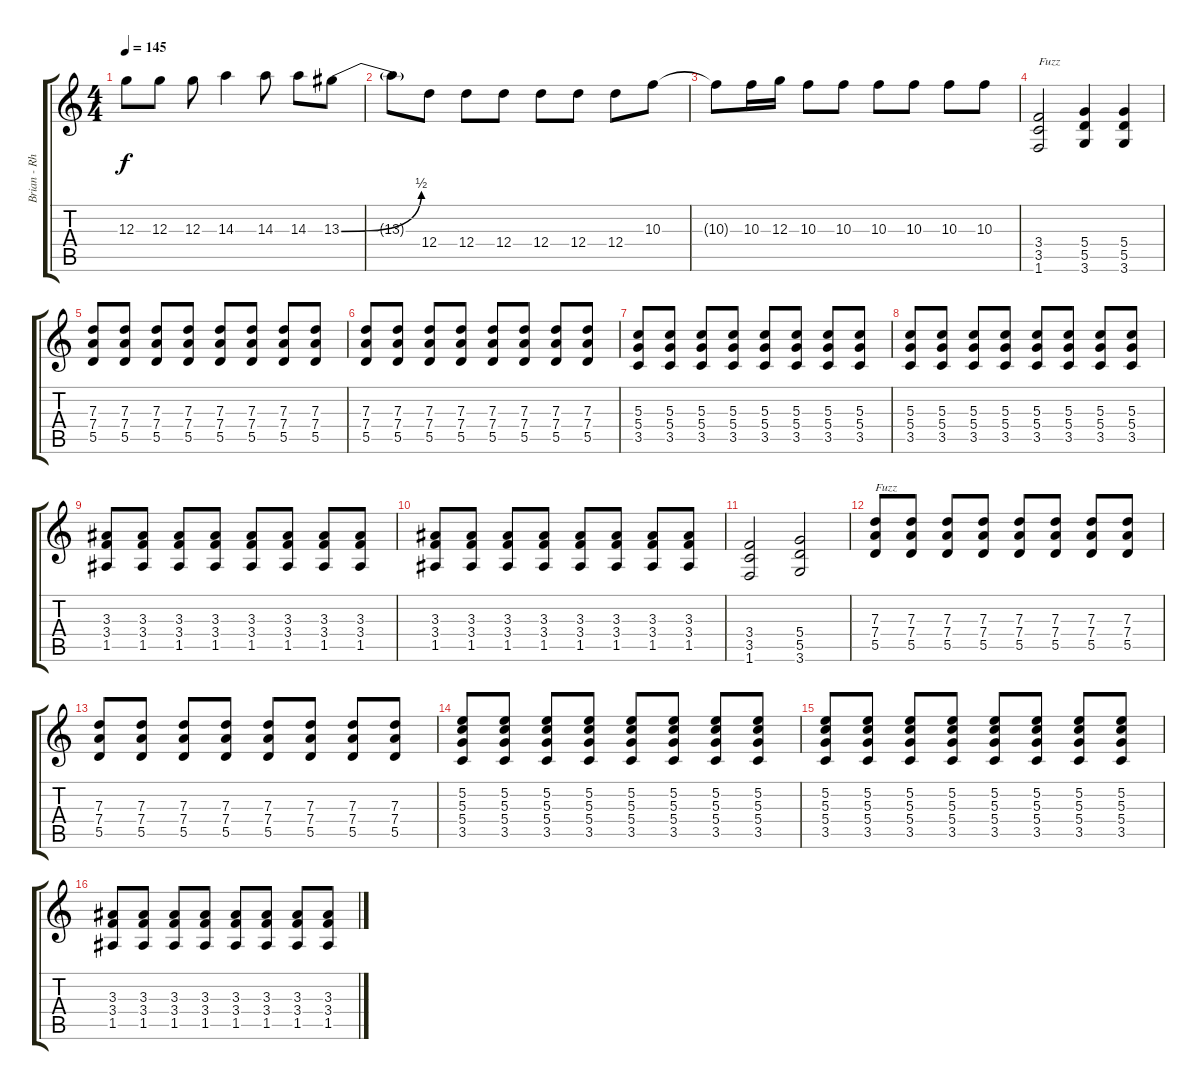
\track ("Brian - Rhythm Guitar" "Brian - Rh") {instrument electricguitarjazz}
\staff {score tabs}
\tuning (E4 B3 G3 D3 A2 E2) {hide}
\ts (4 4)
\tempo 145
\clef g2
\ks c
12.3.8{dy f} 12.3.8 12.3.8 14.3.4 14.3.8 14.3.8 13.3{be (bend 0 0 60 2)}.8 |
13.3{t}.8 12.4.8 12.4.8 12.4.8 12.4.8 12.4.8 12.4.8 10.3.8 |
10.3{t}.8 10.3.16 12.3.16 10.3.8 10.3.8 10.3.8 10.3.8 10.3.8 10.3.8 |
(3.4 3.5 1.6).2{txt "Fuzz" volume 8} (5.4 5.5 3.6).4 (5.4 5.5 3.6).4 |
(7.3 7.4 5.5).8 (7.3 7.4 5.5).8 (7.3 7.4 5.5).8 (7.3 7.4 5.5).8 (7.3 7.4 5.5).8 (7.3 7.4 5.5).8 (7.3 7.4 5.5).8 (7.3 7.4 5.5).8 |
(7.3 7.4 5.5).8 (7.3 7.4 5.5).8 (7.3 7.4 5.5).8 (7.3 7.4 5.5).8 (7.3 7.4 5.5).8 (7.3 7.4 5.5).8 (7.3 7.4 5.5).8 (7.3 7.4 5.5).8 |
(5.3 5.4 3.5).8 (5.3 5.4 3.5).8 (5.3 5.4 3.5).8 (5.3 5.4 3.5).8 (5.3 5.4 3.5).8 (5.3 5.4 3.5).8 (5.3 5.4 3.5).8 (5.3 5.4 3.5).8 |
(5.3 5.4 3.5).8 (5.3 5.4 3.5).8 (5.3 5.4 3.5).8 (5.3 5.4 3.5).8 (5.3 5.4 3.5).8 (5.3 5.4 3.5).8 (5.3 5.4 3.5).8 (5.3 5.4 3.5).8 |
(3.3 3.4 1.5).8 (3.3 3.4 1.5).8 (3.3 3.4 1.5).8 (3.3 3.4 1.5).8 (3.3 3.4 1.5).8 (3.3 3.4 1.5).8 (3.3 3.4 1.5).8 (3.3 3.4 1.5).8 |
(3.3 3.4 1.5).8 (3.3 3.4 1.5).8 (3.3 3.4 1.5).8 (3.3 3.4 1.5).8 (3.3 3.4 1.5).8 (3.3 3.4 1.5).8 (3.3 3.4 1.5).8 (3.3 3.4 1.5).8 |
(3.4 3.5 1.6).2 (5.4 5.5 3.6).2 |
(7.3 7.4 5.5).8{txt "Fuzz" volume 8 instrument electricguitarjazz} (7.3 7.4 5.5).8 (7.3 7.4 5.5).8 (7.3 7.4 5.5).8 (7.3 7.4 5.5).8 (7.3 7.4 5.5).8 (7.3 7.4 5.5).8 (7.3 7.4 5.5).8 |
(7.3 7.4 5.5).8 (7.3 7.4 5.5).8 (7.3 7.4 5.5).8 (7.3 7.4 5.5).8 (7.3 7.4 5.5).8 (7.3 7.4 5.5).8 (7.3 7.4 5.5).8 (7.3 7.4 5.5).8 |
(5.2 5.3 5.4 3.5).8 (5.2 5.3 5.4 3.5).8 (5.2 5.3 5.4 3.5).8 (5.2 5.3 5.4 3.5).8 (5.2 5.3 5.4 3.5).8 (5.2 5.3 5.4 3.5).8 (5.2 5.3 5.4 3.5).8 (5.2 5.3 5.4 3.5).8 |
(5.2 5.3 5.4 3.5).8 (5.2 5.3 5.4 3.5).8 (5.2 5.3 5.4 3.5).8 (5.2 5.3 5.4 3.5).8 (5.2 5.3 5.4 3.5).8 (5.2 5.3 5.4 3.5).8 (5.2 5.3 5.4 3.5).8 (5.2 5.3 5.4 3.5).8 |
(3.3 3.4 1.5).8 (3.3 3.4 1.5).8 (3.3 3.4 1.5).8 (3.3 3.4 1.5).8 (3.3 3.4 1.5).8 (3.3 3.4 1.5).8 (3.3 3.4 1.5).8 (3.3 3.4 1.5).8
